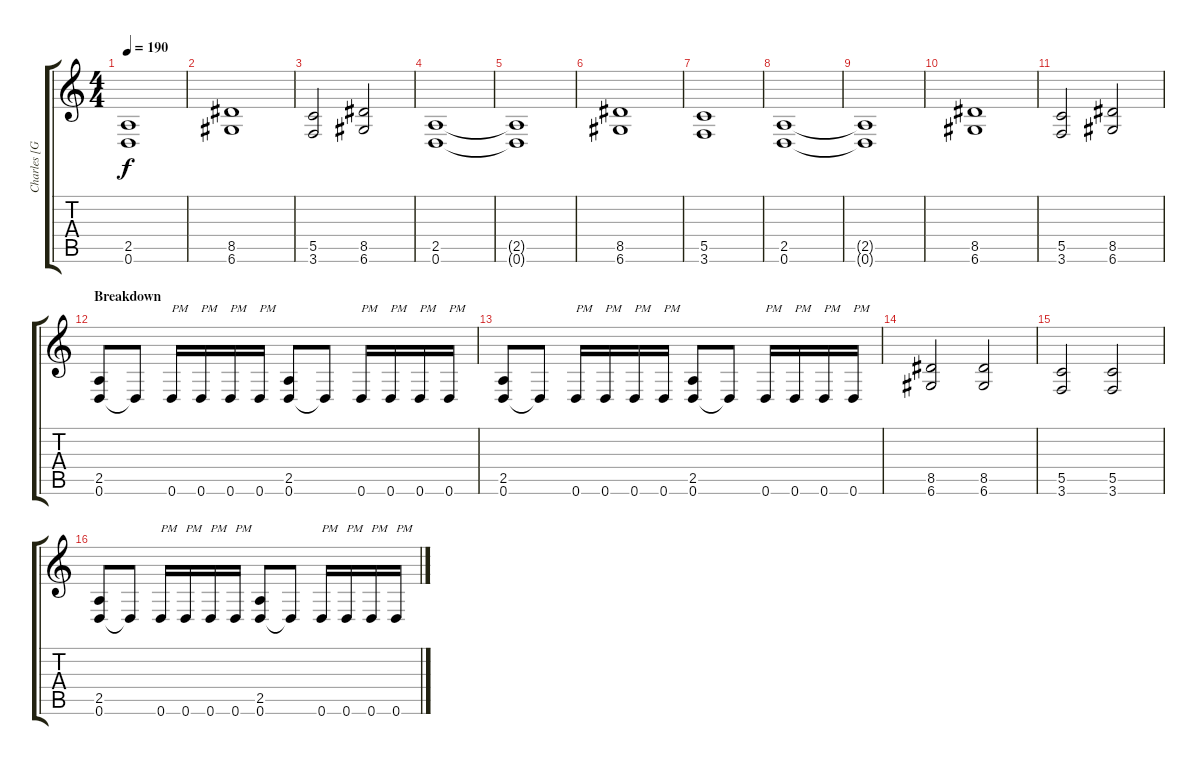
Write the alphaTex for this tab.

\track ("Charles [Guitar]" "Charles [G") {instrument distortionguitar}
\staff {score tabs}
\tuning (D4 A3 F3 C3 G2 D2) {hide}
\ts (4 4)
\tempo 190
\clef g2
\ks c
(2.5{t} 0.6{t}).1{dy f} |
(8.5 6.6).1 |
(5.5 3.6).2 (8.5 6.6).2 |
(2.5 0.6).1 |
(2.5{t} 0.6{t}).1 |
(8.5 6.6).1 |
(5.5 3.6).1 |
(2.5 0.6).1 |
(2.5{t} 0.6{t}).1 |
(8.5 6.6).1 |
(5.5 3.6).2 (8.5 6.6).2 |
\section ("" "Breakdown")
(2.5 0.6).8 0.6{t}.8 0.6.16{txt "PM"} 0.6.16{txt "PM"} 0.6.16{txt "PM"} 0.6.16{txt "PM"} (2.5 0.6).8 0.6{t}.8 0.6.16{txt "PM"} 0.6.16{txt "PM"} 0.6.16{txt "PM"} 0.6.16{txt "PM"} |
(2.5 0.6).8 0.6{t}.8 0.6.16{txt "PM"} 0.6.16{txt "PM"} 0.6.16{txt "PM"} 0.6.16{txt "PM"} (2.5 0.6).8 0.6{t}.8 0.6.16{txt "PM"} 0.6.16{txt "PM"} 0.6.16{txt "PM"} 0.6.16{txt "PM"} |
(8.5 6.6).2 (8.5 6.6).2 |
(5.5 3.6).2 (5.5 3.6).2 |
(2.5 0.6).8 0.6{t}.8 0.6.16{txt "PM"} 0.6.16{txt "PM"} 0.6.16{txt "PM"} 0.6.16{txt "PM"} (2.5 0.6).8 0.6{t}.8 0.6.16{txt "PM"} 0.6.16{txt "PM"} 0.6.16{txt "PM"} 0.6.16{txt "PM"}
